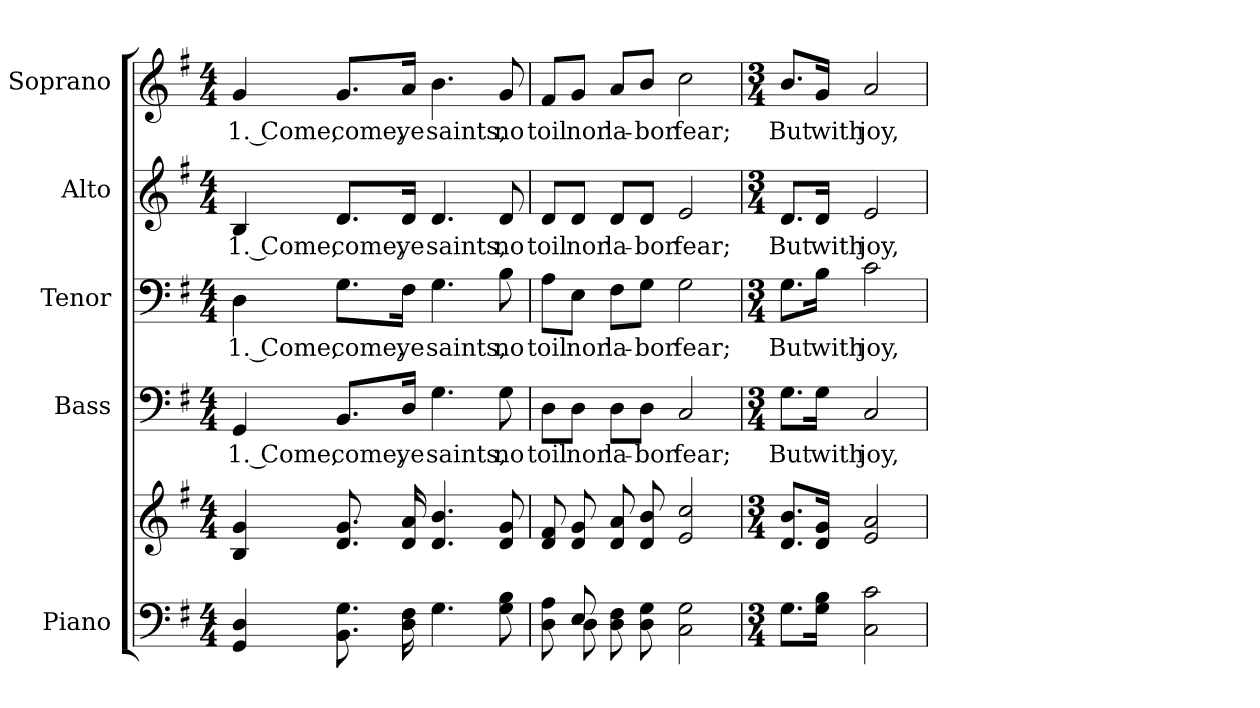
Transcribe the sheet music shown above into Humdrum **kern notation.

**kern	**kern	**kern	**text	**kern	**text	**kern	**text	**kern	**text
*part5	*part5	*part4	*part4	*part3	*part3	*part2	*part2	*part1	*part1
*staff6	*staff5	*staff4	*staff4	*staff3	*staff3	*staff2	*staff2	*staff1	*staff1
*I"Piano	*	*I"Bass	*	*I"Tenor	*	*I"Alto	*	*I"Soprano	*
*I'Pno.	*	*I'B.	*	*I'T.	*	*I'A.	*	*I'S.	*
!!LO:PB:g=z
*clefF4	*clefG2	*clefF4	*	*clefF4	*	*clefG2	*	*clefG2	*
*k[f#]	*k[f#]	*k[f#]	*	*k[f#]	*	*k[f#]	*	*k[f#]	*
*G:	*G:	*G:	*	*G:	*	*G:	*	*G:	*
*M4/4	*M4/4	*M4/4	*	*M4/4	*	*M4/4	*	*M4/4	*
*MM95	*MM95	*MM95	*	*MM95	*	*MM95	*	*MM95	*
=1	=1	=1	=1	=1	=1	=1	=1	=1	=1
!	!	!	!LO:LY:b:color=#000000	!	!	!	!	!	!
!	!	!	!	!	!LO:LY:b:color=#000000	!	!	!	!
!	!	!	!	!	!	!	!LO:LY:b:color=#000000	!	!
!	!	!	!	!	!	!	!	!	!LO:LY:b:color=#000000
4GGi/ 4Di	4Bi/ 4gi	4GGi/	1. Come,	4Di\	1. Come,	4Bi/	1. Come,	4gi/	1. Come,
!	!	!	!LO:LY:b:color=#000000	!	!	!	!	!	!
!	!	!	!	!	!LO:LY:b:color=#000000	!	!	!	!
!	!	!	!	!	!	!	!LO:LY:b:color=#000000	!	!
!	!	!	!	!	!	!	!	!	!LO:LY:b:color=#000000
8.BBi\ 8.Gi	8.di/ 8.gi	8.BBi/L	come,	8.Gi\L	come,	8.di/L	come,	8.gi/L	come,
!	!	!	!LO:LY:b:color=#000000	!	!	!	!	!	!
!	!	!	!	!	!LO:LY:b:color=#000000	!	!	!	!
!	!	!	!	!	!	!	!LO:LY:b:color=#000000	!	!
!	!	!	!	!	!	!	!	!	!LO:LY:b:color=#000000
16Di\ 16F#i	16di/ 16ai	16Di/Jk	ye	16F#i\Jk	ye	16di/Jk	ye	16ai/Jk	ye
!	!	!	!LO:LY:b:color=#000000	!	!	!	!	!	!
!	!	!	!	!	!LO:LY:b:color=#000000	!	!	!	!
!	!	!	!	!	!	!	!LO:LY:b:color=#000000	!	!
!	!	!	!	!	!	!	!	!	!LO:LY:b:color=#000000
4.Gi\	4.di/ 4.bi	4.Gi\	saints,	4.Gi\	saints,	4.di/	saints,	4.bi\	saints,
!	!	!	!LO:LY:b:color=#000000	!	!	!	!	!	!
!	!	!	!	!	!LO:LY:b:color=#000000	!	!	!	!
!	!	!	!	!	!	!	!LO:LY:b:color=#000000	!	!
!	!	!	!	!	!	!	!	!	!LO:LY:b:color=#000000
8Gi\ 8Bi	8di/ 8gi	8Gi\	no	8Bi\	no	8di/	no	8gi/	no
=2	=2	=2	=2	=2	=2	=2	=2	=2	=2
*^	*	*	*	*	*	*	*	*	*
!	!	!	!	!LO:LY:b:color=#000000	!	!	!	!	!	!
!	!	!	!	!	!	!LO:LY:b:color=#000000	!	!	!	!
!	!	!	!	!	!	!	!	!LO:LY:b:color=#000000	!	!
!	!	!	!	!	!	!	!	!	!	!LO:LY:b:color=#000000
8Di\ 8Ai	8ryy	8di/ 8f#i	8Di\L	toil	8Ai\L	toil	8di/L	toil	8f#i/L	toil
!	!	!	!	!LO:LY:b:color=#000000	!	!	!	!	!	!
!	!	!	!	!	!	!LO:LY:b:color=#000000	!	!	!	!
!	!	!	!	!	!	!	!	!LO:LY:b:color=#000000	!	!
!	!	!	!	!	!	!	!	!	!	!LO:LY:b:color=#000000
8Ei/	8Di\	8di/ 8gi	8Di\J	nor	8Ei\J	nor	8di/J	nor	8gi/J	nor
!	!	!	!	!LO:LY:b:color=#000000	!	!	!	!	!	!
!	!	!	!	!	!	!LO:LY:b:color=#000000	!	!	!	!
!	!	!	!	!	!	!	!	!LO:LY:b:color=#000000	!	!
!	!	!	!	!	!	!	!	!	!	!LO:LY:b:color=#000000
8Di\ 8F#i	4ryy	8di/ 8ai	8Di\L	la-	8F#i\L	la-	8di/L	la-	8ai/L	la-
!	!	!	!	!LO:LY:b:color=#000000	!	!	!	!	!	!
!	!	!	!	!	!	!LO:LY:b:color=#000000	!	!	!	!
!	!	!	!	!	!	!	!	!LO:LY:b:color=#000000	!	!
!	!	!	!	!	!	!	!	!	!	!LO:LY:b:color=#000000
8Di\ 8Gi	.	8di/ 8bi	8Di\J	-bor	8Gi\J	-bor	8di/J	-bor	8bi/J	-bor
!	!	!	!	!LO:LY:b:color=#000000	!	!	!	!	!	!
!	!	!	!	!	!	!LO:LY:b:color=#000000	!	!	!	!
!	!	!	!	!	!	!	!	!LO:LY:b:color=#000000	!	!
!	!	!	!	!	!	!	!	!	!	!LO:LY:b:color=#000000
2Ci\ 2Gi	2ryy	2ei/ 2cci	2Ci/	fear;	2Gi\	fear;	2ei/	fear;	2cci\	fear;
*v	*v	*	*	*	*	*	*	*	*	*
!!LO:PB:g=z
=3	=3	=3	=3	=3	=3	=3	=3	=3	=3
*M3/4	*M3/4	*M3/4	*	*M3/4	*	*M3/4	*	*M3/4	*
*^	*	*	*	*	*	*	*	*	*
!	!	!	!	!LO:LY:b:color=#000000	!	!	!	!	!	!
*v	*v	*	*	*	*	*	*	*	*	*
*^	*	*	*	*	*	*	*	*	*
!	!	!	!	!	!	!LO:LY:b:color=#000000	!	!	!	!
*v	*v	*	*	*	*	*	*	*	*	*
*^	*	*	*	*	*	*	*	*	*
!	!	!	!	!	!	!	!	!LO:LY:b:color=#000000	!	!
*v	*v	*	*	*	*	*	*	*	*	*
*^	*	*	*	*	*	*	*	*	*
!	!	!	!	!	!	!	!	!	!	!LO:LY:b:color=#000000
*v	*v	*	*	*	*	*	*	*	*	*
8.Gi\L	8.di/ 8.biL	8.Gi\L	But	8.Gi\L	But	8.di/L	But	8.bi/L	But
!	!	!	!LO:LY:b:color=#000000	!	!	!	!	!	!
!	!	!	!	!	!LO:LY:b:color=#000000	!	!	!	!
!	!	!	!	!	!	!	!LO:LY:b:color=#000000	!	!
!	!	!	!	!	!	!	!	!	!LO:LY:b:color=#000000
16Gi\ 16BiJk	16di/ 16giJk	16Gi\Jk	with	16Bi\Jk	with	16di/Jk	with	16gi/Jk	with
!	!	!	!LO:LY:b:color=#000000	!	!	!	!	!	!
!	!	!	!	!	!LO:LY:b:color=#000000	!	!	!	!
!	!	!	!	!	!	!	!LO:LY:b:color=#000000	!	!
!	!	!	!	!	!	!	!	!	!LO:LY:b:color=#000000
2Ci\ 2ci	2ei/ 2ai	2Ci/	joy,	2ci\	joy,	2ei/	joy,	2ai/	joy,
=	=	=	=	=	=	=	=	=	=
*-	*-	*-	*-	*-	*-	*-	*-	*-	*-
